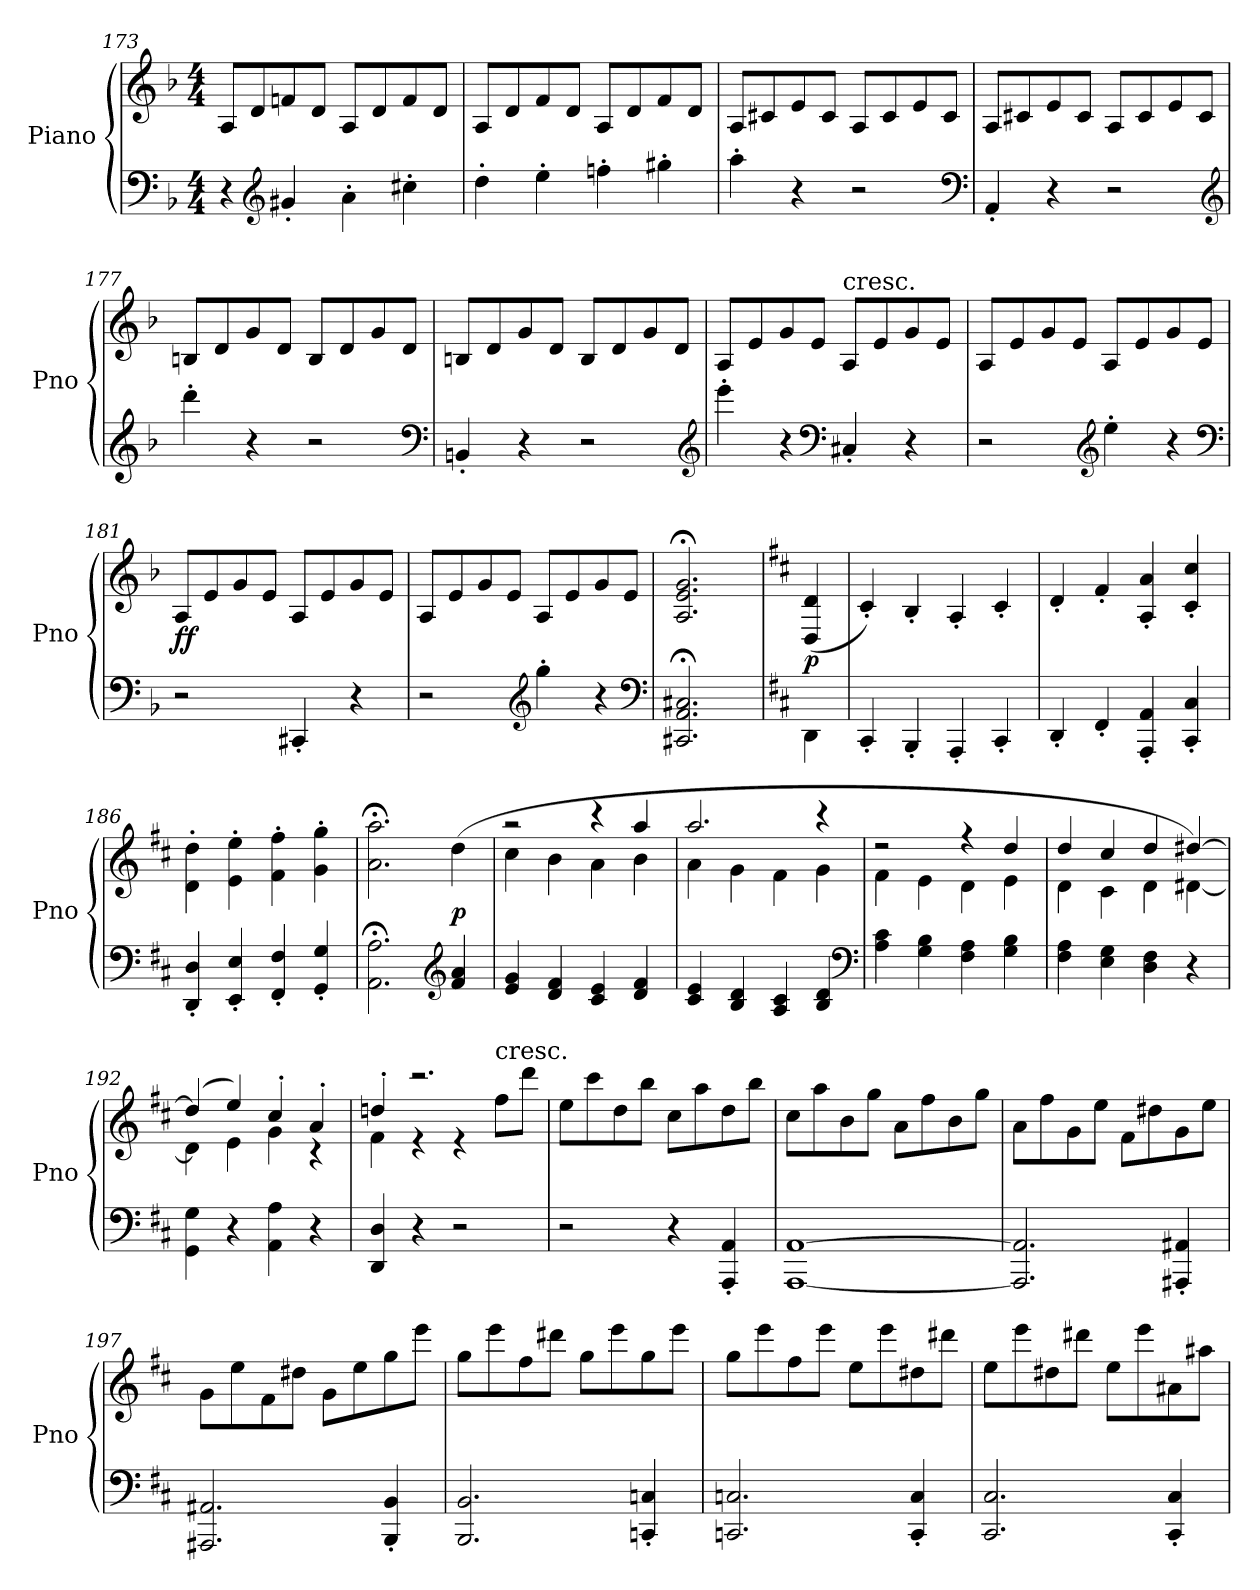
**kern	**kern	**dynam
*part1	*part1	*part1
*staff2	*staff1	*staff1/2
*I"Piano	*	*
*I'Pno	*	*
*clefF4	*clefG2	*
*k[b-]	*k[b-]	*
*M4/4	*M4/4	*
=173	=173	=173
4r	8A/L	.
.	8d/	.
*clefG2	*	*
4g#X'/	8fn/	.
.	8d/J	.
4a'\	8A/L	.
.	8d/	.
4cc#X'\	8f/	.
.	8d/J	.
=174	=174	=174
4dd'\	8A/L	.
.	8d/	.
4ee'\	8f/	.
.	8d/J	.
4ffn'\	8A/L	.
.	8d/	.
4gg#X'\	8f/	.
.	8d/J	.
=175	=175	=175
4aa'\	8A/L	.
.	8c#X/	.
4r	8e/	.
.	8c#/J	.
2r	8A/L	.
.	8c#/	.
.	8e/	.
.	8c#/J	.
*clefF4	*	*
=176	=176	=176
4AA'/	8A/L	.
.	8c#X/	.
4r	8e/	.
.	8c#/J	.
2r	8A/L	.
.	8c#/	.
.	8e/	.
.	8c#/J	.
*clefG2	*	*
=177	=177	=177
4ddd'\	8Bn/L	.
.	8d/	.
4r	8g/	.
.	8d/J	.
2r	8B/L	.
.	8d/	.
.	8g/	.
.	8d/J	.
*clefF4	*	*
=178	=178	=178
4BBn'/	8Bn/L	.
.	8d/	.
4r	8g/	.
.	8d/J	.
2r	8B/L	.
.	8d/	.
.	8g/	.
.	8d/J	.
*clefG2	*	*
=179	=179	=179
4eee'\	8A/L	.
.	8e/	.
4r	8g/	.
.	8e/J	.
*clefF4	*	*
!	!LO:TX:t=cresc.	!
4C#X'/	8A/L	.
.	8e/	.
4r	8g/	.
.	8e/J	.
=180	=180	=180
2r	8A/L	.
.	8e/	.
.	8g/	.
.	8e/J	.
*clefG2	*	*
4ee'\	8A/L	.
.	8e/	.
4r	8g/	.
.	8e/J	.
*clefF4	*	*
=181	=181	=181
2r	8A/L	ff
.	8e/	.
.	8g/	.
.	8e/J	.
4CC#X'/	8A/L	.
.	8e/	.
4r	8g/	.
.	8e/J	.
=182	=182	=182
2r	8A/L	.
.	8e/	.
.	8g/	.
.	8e/J	.
*clefG2	*	*
4gg'\	8A/L	.
.	8e/	.
4r	8g/	.
.	8e/J	.
*clefF4	*	*
=183	=183	=183
2.CC#X;</ 2.AA;</ 2.C#X;</	2.A;</ 2.e;</ 2.g;</	.
=	=	=
*k[f#c#]	*k[f#c#]	*
4DD\	(4D/ 4d/	p
=184	=184	=184
4CC#'/	4c#'/)	.
4BBB'/	4B'/	.
4AAA'/	4A'/	.
4CC#'/	4c#'/	.
=185	=185	=185
4DD'/	4d'/	.
4FF#'/	4f#'/	.
4AAA'/ 4AA'/	4A'/ 4a'/	.
4CC#'/ 4C#'/	4c#'/ 4cc#'/	.
=186	=186	=186
4DD'/ 4D'/	4d'\ 4dd'\	.
4EE'/ 4E'/	4e'\ 4ee'\	.
4FF#'/ 4F#'/	4f#'\ 4ff#'\	.
4GG'/ 4G'/	4g'\ 4gg'\	.
=187	=187	=187
2.AA;<\ 2.A;<\	2.a;<\ 2.aa;<\	.
*clefG2	*	*
4f#/ 4a/	(4dd\	p
=188	=188	=188
*	*^	*
4e/ 4g/	2r	4cc#\	.
4d/ 4f#/	.	4b\	.
4c#/ 4e/	4r	4a\	.
4d/ 4f#/	4aa/	4b\	.
=189	=189	=189	=189
4c#/ 4e/	2.aa/	4a\	.
4B/ 4d/	.	4g\	.
4A/ 4c#/	.	4f#\	.
4B/ 4d/	4r	4g\	.
*clefF4	*	*	*
=190	=190	=190	=190
4A\ 4c#\	2r	4f#\	.
4G\ 4B\	.	4e\	.
4F#\ 4A\	4r	4d\	.
4G\ 4B\	4dd/	4e\	.
=191	=191	=191	=191
4F#\ 4A\	4dd/	4d\	.
4E\ 4G\	4cc#/	4c#\	.
4D\ 4F#\	4dd/	4d\	.
4r	[4dd#X/	[4d#X\)	.
=192	=192	=192	=192
4GG\ 4G\	(4dd#/]	4d#\]	.
4r	4ee/)	4e\	.
4AA\ 4A\	4cc#'/	4g\	.
4r	4a'/	4r	.
=193	=193	=193	=193
4DD/ 4D/	4ddn'/	4f#\	.
4r	2.r	4r	.
2r	.	4r	.
!	!	!LO:TX:t=cresc.	!
.	.	8ff#\L	.
.	.	8ddd\J	.
*	*v	*v	*
=194	=194	=194
2r	8ee\L	.
.	8ccc#\	.
.	8dd\	.
.	8bb\J	.
4r	8cc#\L	.
.	8aa\	.
4AAA'/ 4AA'/	8dd\	.
.	8bb\J	.
=195	=195	=195
[1AAA [1AA	8cc#\L	.
.	8aa\	.
.	8b\	.
.	8gg\J	.
.	8a\L	.
.	8ff#\	.
.	8b\	.
.	8gg\J	.
=196	=196	=196
2.AAA]/ 2.AA]/	8a\L	.
.	8ff#\	.
.	8g\	.
.	8ee\J	.
.	8f#\L	.
.	8dd#X\	.
4AAA#X'/ 4AA#X'/	8g\	.
.	8ee\J	.
=197	=197	=197
2.AAA#X/ 2.AA#X/	8g\L	.
.	8ee\	.
.	8f#\	.
.	8dd#X\J	.
.	8g\L	.
.	8ee\	.
4BBB'/ 4BB'/	8gg\	.
.	8eee\J	.
=198	=198	=198
2.BBB/ 2.BB/	8gg\L	.
.	8eee\	.
.	8ff#\	.
.	8ddd#X\J	.
.	8gg\L	.
.	8eee\	.
4CCn'/ 4Cn'/	8gg\	.
.	8eee\J	.
=199	=199	=199
2.CCn/ 2.Cn/	8gg\L	.
.	8eee\	.
.	8ff#\	.
.	8eee\J	.
.	8ee\L	.
.	8eee\	.
4CC'/ 4C'/	8dd#X\	.
.	8ddd#X\J	.
=200	=200	=200
2.CC#/ 2.C#/	8ee\L	.
.	8eee\	.
.	8dd#X\	.
.	8ddd#X\J	.
.	8ee\L	.
.	8eee\	.
4CC#'/ 4C#'/	8a#X\	.
.	8aa#X\J	.
=	=	=
*-	*-	*-
